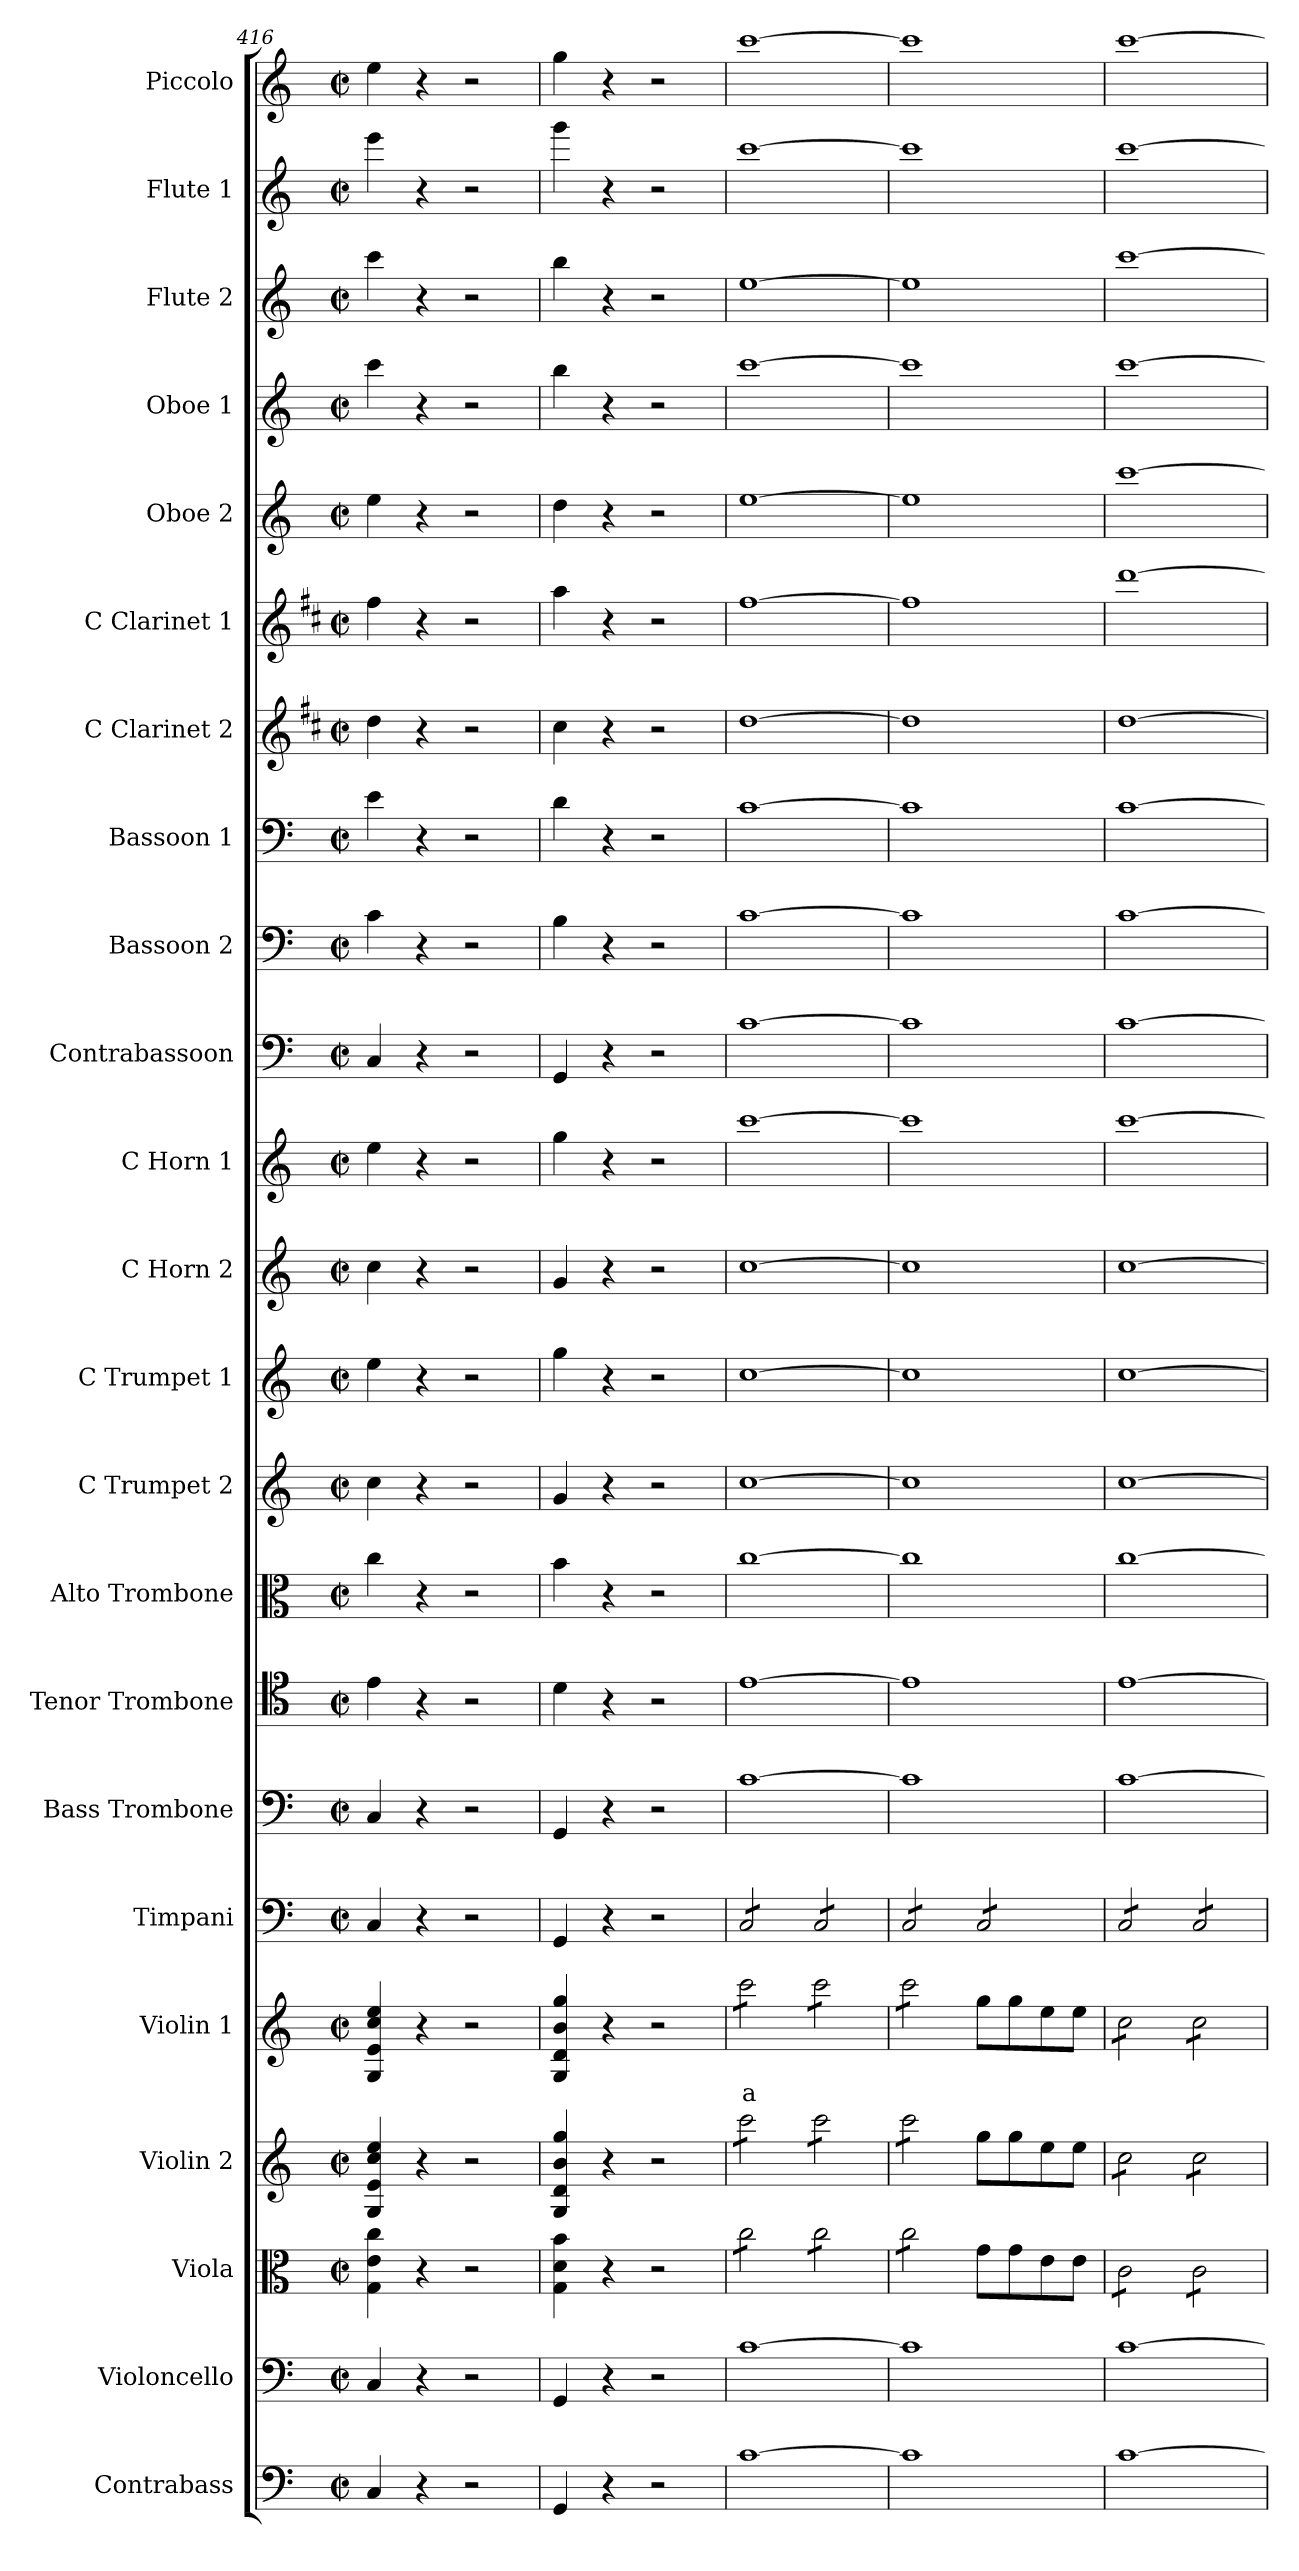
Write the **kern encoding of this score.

**kern	**kern	**kern	**kern	**kern	**text	**kern	**kern	**kern	**kern	**kern	**kern	**kern	**kern	**kern	**kern	**kern	**kern	**kern	**kern	**kern	**kern	**kern	**kern
*part23	*part22	*part21	*part20	*part19	*part19	*part18	*part17	*part16	*part15	*part14	*part13	*part12	*part11	*part10	*part9	*part8	*part7	*part6	*part5	*part4	*part3	*part2	*part1
*staff23	*staff22	*staff21	*staff20	*staff19	*staff19	*staff18	*staff17	*staff16	*staff15	*staff14	*staff13	*staff12	*staff11	*staff10	*staff9	*staff8	*staff7	*staff6	*staff5	*staff4	*staff3	*staff2	*staff1
*I"Contrabass	*I"Violoncello	*I"Viola	*I"Violin 2	*I"Violin 1	*	*I"Timpani	*I"Bass Trombone	*I"Tenor Trombone	*I"Alto Trombone	*I"C Trumpet 2	*I"C Trumpet 1	*I"C Horn 2	*I"C Horn 1	*I"Contrabassoon	*I"Bassoon 2	*I"Bassoon 1	*I"C Clarinet 2	*I"C Clarinet 1	*I"Oboe 2	*I"Oboe 1	*I"Flute 2	*I"Flute 1	*I"Piccolo
*I'Cb	*I'Vc	*I'Vla	*I'Vln 2	*I'Vln 1	*	*I'Timp	*I'B. Tbn.	*I'T. Tbn.	*I'A. Tbn.	*I'Tpt 2	*I'Tpt 1	*I'Hn 2	*I'Hn 1	*I'Cbsn	*I'Bsn 2	*I'Bsn 1	*I'Cl 2	*I'Cl 1	*I'Ob 2	*I'Ob 1	*I'Fl 2	*I'Fl 1	*I'Picc.
*clefF4	*clefF4	*clefC3	*clefG2	*clefG2	*	*clefF4	*clefF4	*clefC4	*clefC3	*clefG2	*clefG2	*clefG2	*clefG2	*clefF4	*clefF4	*clefF4	*clefG2	*clefG2	*clefG2	*clefG2	*clefG2	*clefG2	*clefG2
*ITrd7c12	*	*	*	*	*	*	*	*	*	*	*	*ITrd7c12	*ITrd7c12	*ITrd7c12	*	*	*ITrd1c2	*ITrd1c2	*	*	*	*	*ITrd-7c-12
*k[]	*k[]	*k[]	*k[]	*k[]	*	*k[]	*k[]	*k[]	*k[]	*k[]	*k[]	*k[]	*k[]	*k[]	*k[]	*k[]	*k[]	*k[]	*k[]	*k[]	*k[]	*k[]	*k[]
*M2/2	*M2/2	*M2/2	*M2/2	*M2/2	*	*M2/2	*M2/2	*M2/2	*M2/2	*M2/2	*M2/2	*M2/2	*M2/2	*M2/2	*M2/2	*M2/2	*M2/2	*M2/2	*M2/2	*M2/2	*M2/2	*M2/2	*M2/2
*met(c|)	*met(c|)	*met(c|)	*met(c|)	*met(c|)	*	*met(c|)	*met(c|)	*met(c|)	*met(c|)	*met(c|)	*met(c|)	*met(c|)	*met(c|)	*met(c|)	*met(c|)	*met(c|)	*met(c|)	*met(c|)	*met(c|)	*met(c|)	*met(c|)	*met(c|)	*met(c|)
=416	=416	=416	=416	=416	=416	=416	=416	=416	=416	=416	=416	=416	=416	=416	=416	=416	=416	=416	=416	=416	=416	=416	=416
4CC/	4C/	4G\ 4e\ 4cc\	4G/ 4e/ 4cc/ 4ee/	4G/ 4e/ 4cc/ 4ee/	.	4C/	4C/	4e\	4cc\	4cc\	4ee\	4c\	4e\	4CC/	4c\	4e\	4cc\	4ee\	4ee\	4ccc\	4ccc\	4eee\	4eee\
4r	4r	4r	4r	4r	.	4r	4r	4r	4r	4r	4r	4r	4r	4r	4r	4r	4r	4r	4r	4r	4r	4r	4r
2r	2r	2r	2r	2r	.	2r	2r	2r	2r	2r	2r	2r	2r	2r	2r	2r	2r	2r	2r	2r	2r	2r	2r
=417	=417	=417	=417	=417	=417	=417	=417	=417	=417	=417	=417	=417	=417	=417	=417	=417	=417	=417	=417	=417	=417	=417	=417
4GGG/	4GG/	4G\ 4d\ 4b\	4G/ 4d/ 4b/ 4gg/	4G/ 4d/ 4b/ 4gg/	.	4GG/	4GG/	4d\	4b\	4g/	4gg\	4G/	4g\	4GGG/	4B\	4d\	4b\	4gg\	4dd\	4bb\	4bb\	4ggg\	4ggg\
4r	4r	4r	4r	4r	.	4r	4r	4r	4r	4r	4r	4r	4r	4r	4r	4r	4r	4r	4r	4r	4r	4r	4r
2r	2r	2r	2r	2r	.	2r	2r	2r	2r	2r	2r	2r	2r	2r	2r	2r	2r	2r	2r	2r	2r	2r	2r
=418	=418	=418	=418	=418	=418	=418	=418	=418	=418	=418	=418	=418	=418	=418	=418	=418	=418	=418	=418	=418	=418	=418	=418
!	!	!	!	!	!LO:LY:color=#FF0000	!	!	!	!	!	!	!	!	!	!	!	!	!	!	!	!	!	!
*	*	*tremolo	*	*	*	*	*	*	*	*	*	*	*	*	*	*	*	*	*	*	*	*	*
*	*	*	*tremolo	*	*	*	*	*	*	*	*	*	*	*	*	*	*	*	*	*	*	*	*
*	*	*	*	*tremolo	*	*	*	*	*	*	*	*	*	*	*	*	*	*	*	*	*	*	*
*	*	*	*	*	*	*tremolo	*	*	*	*	*	*	*	*	*	*	*	*	*	*	*	*	*
[1C	[1c	8cc\L	8ccc\L	8ccc\L	a	8C/L	[1c	[1e	[1cc	[1cc	[1cc	[1c	[1cc	[1C	[1c	[1c	[1cc	[1ee	[1ee	[1ccc	[1ee	[1ccc	[1cccc
.	.	8cc\	8ccc\	8ccc\	.	8C/	.	.	.	.	.	.	.	.	.	.	.	.	.	.	.	.	.
.	.	8cc\	8ccc\	8ccc\	.	8C/	.	.	.	.	.	.	.	.	.	.	.	.	.	.	.	.	.
.	.	8cc\J	8ccc\J	8ccc\J	.	8C/J	.	.	.	.	.	.	.	.	.	.	.	.	.	.	.	.	.
.	.	8cc\L	8ccc\L	8ccc\L	.	8C/L	.	.	.	.	.	.	.	.	.	.	.	.	.	.	.	.	.
.	.	8cc\	8ccc\	8ccc\	.	8C/	.	.	.	.	.	.	.	.	.	.	.	.	.	.	.	.	.
.	.	8cc\	8ccc\	8ccc\	.	8C/	.	.	.	.	.	.	.	.	.	.	.	.	.	.	.	.	.
.	.	8cc\J	8ccc\J	8ccc\J	.	8C/J	.	.	.	.	.	.	.	.	.	.	.	.	.	.	.	.	.
=419	=419	=419	=419	=419	=419	=419	=419	=419	=419	=419	=419	=419	=419	=419	=419	=419	=419	=419	=419	=419	=419	=419	=419
1C]	1c]	8cc\L	8ccc\L	8ccc\L	.	8C/L	1c]	1e]	1cc]	1cc]	1cc]	1c]	1cc]	1C]	1c]	1c]	1cc]	1ee]	1ee]	1ccc]	1ee]	1ccc]	1cccc]
.	.	8cc\	8ccc\	8ccc\	.	8C/	.	.	.	.	.	.	.	.	.	.	.	.	.	.	.	.	.
.	.	8cc\	8ccc\	8ccc\	.	8C/	.	.	.	.	.	.	.	.	.	.	.	.	.	.	.	.	.
.	.	8cc\J	8ccc\J	8ccc\J	.	8C/J	.	.	.	.	.	.	.	.	.	.	.	.	.	.	.	.	.
*	*	*	*	*Xtremolo	*	*	*	*	*	*	*	*	*	*	*	*	*	*	*	*	*	*	*
*	*	*	*Xtremolo	*	*	*	*	*	*	*	*	*	*	*	*	*	*	*	*	*	*	*	*
*	*	*Xtremolo	*	*	*	*	*	*	*	*	*	*	*	*	*	*	*	*	*	*	*	*	*
.	.	8g\L	8gg\L	8gg\L	.	8C/L	.	.	.	.	.	.	.	.	.	.	.	.	.	.	.	.	.
.	.	8g\	8gg\	8gg\	.	8C/	.	.	.	.	.	.	.	.	.	.	.	.	.	.	.	.	.
.	.	8e\	8ee\	8ee\	.	8C/	.	.	.	.	.	.	.	.	.	.	.	.	.	.	.	.	.
.	.	8e\J	8ee\J	8ee\J	.	8C/J	.	.	.	.	.	.	.	.	.	.	.	.	.	.	.	.	.
=420	=420	=420	=420	=420	=420	=420	=420	=420	=420	=420	=420	=420	=420	=420	=420	=420	=420	=420	=420	=420	=420	=420	=420
*	*	*tremolo	*	*	*	*	*	*	*	*	*	*	*	*	*	*	*	*	*	*	*	*	*
*	*	*	*tremolo	*	*	*	*	*	*	*	*	*	*	*	*	*	*	*	*	*	*	*	*
*	*	*	*	*tremolo	*	*	*	*	*	*	*	*	*	*	*	*	*	*	*	*	*	*	*
[1C	[1c	8c\L	8cc\L	8cc\L	.	8C/L	[1c	[1e	[1cc	[1cc	[1cc	[1c	[1cc	[1C	[1c	[1c	[1cc	[1ccc	[1ccc	[1ccc	[1ccc	[1ccc	[1cccc
.	.	8c\	8cc\	8cc\	.	8C/	.	.	.	.	.	.	.	.	.	.	.	.	.	.	.	.	.
.	.	8c\	8cc\	8cc\	.	8C/	.	.	.	.	.	.	.	.	.	.	.	.	.	.	.	.	.
.	.	8c\J	8cc\J	8cc\J	.	8C/J	.	.	.	.	.	.	.	.	.	.	.	.	.	.	.	.	.
.	.	8c\L	8cc\L	8cc\L	.	8C/L	.	.	.	.	.	.	.	.	.	.	.	.	.	.	.	.	.
.	.	8c\	8cc\	8cc\	.	8C/	.	.	.	.	.	.	.	.	.	.	.	.	.	.	.	.	.
.	.	8c\	8cc\	8cc\	.	8C/	.	.	.	.	.	.	.	.	.	.	.	.	.	.	.	.	.
.	.	8c\J	8cc\J	8cc\J	.	8C/J	.	.	.	.	.	.	.	.	.	.	.	.	.	.	.	.	.
*	*	*	*	*	*	*Xtremolo	*	*	*	*	*	*	*	*	*	*	*	*	*	*	*	*	*
*	*	*	*	*Xtremolo	*	*	*	*	*	*	*	*	*	*	*	*	*	*	*	*	*	*	*
*	*	*	*Xtremolo	*	*	*	*	*	*	*	*	*	*	*	*	*	*	*	*	*	*	*	*
*	*	*Xtremolo	*	*	*	*	*	*	*	*	*	*	*	*	*	*	*	*	*	*	*	*	*
=	=	=	=	=	=	=	=	=	=	=	=	=	=	=	=	=	=	=	=	=	=	=	=
*-	*-	*-	*-	*-	*-	*-	*-	*-	*-	*-	*-	*-	*-	*-	*-	*-	*-	*-	*-	*-	*-	*-	*-
